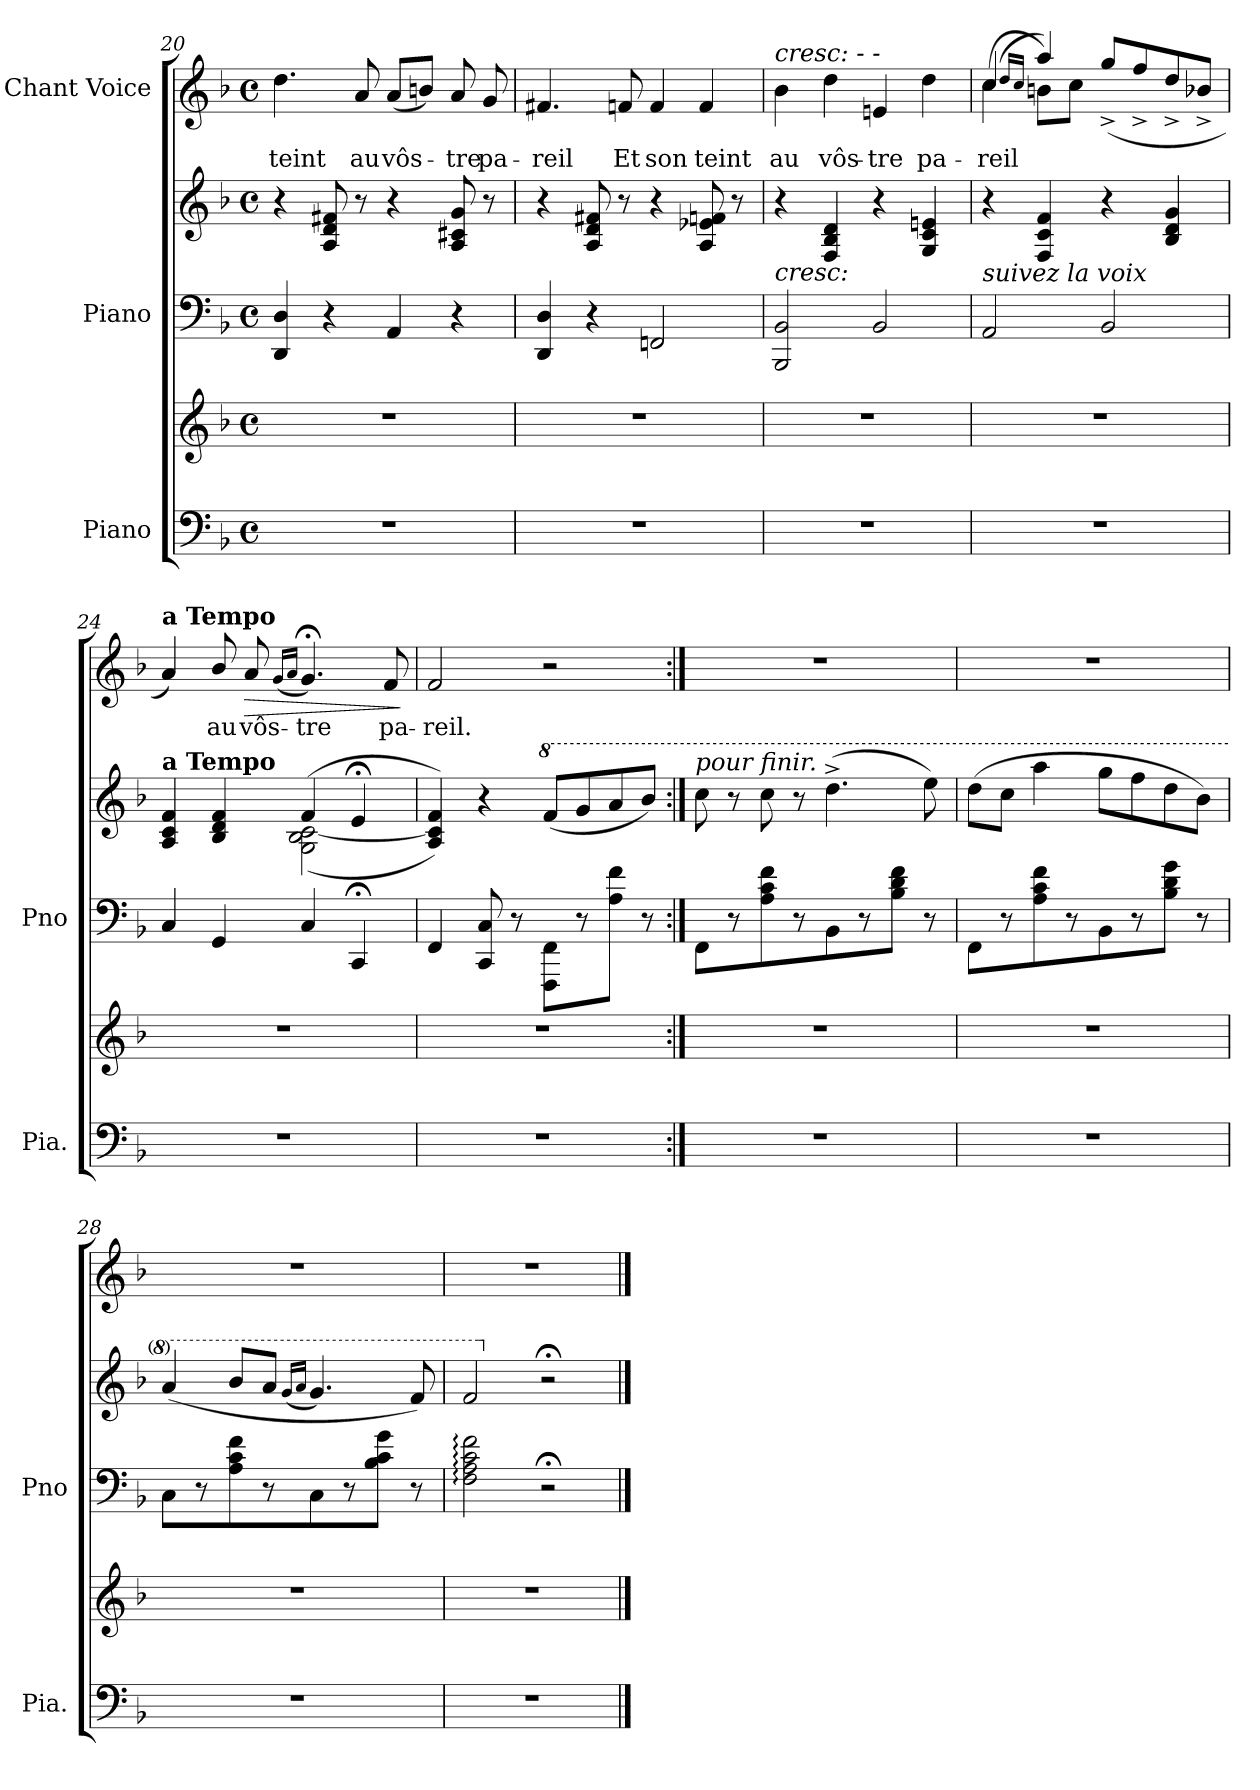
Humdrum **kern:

**kern	**kern	**kern	**kern	**kern	**text	**dynam
*part3	*part3	*part2	*part2	*part1	*part1	*part1
*staff5	*staff4	*staff3	*staff2	*staff1	*staff1	*staff1
*I"Piano	*	*I"Piano	*	*I"Chant Voice	*	*
*I'Pia.	*	*I'Pno	*	*	*	*
*clefF4	*clefG2	*clefF4	*clefG2	*clefG2	*	*
*k[b-]	*k[b-]	*k[b-]	*k[b-]	*k[b-]	*	*
*M4/4	*M4/4	*M4/4	*M4/4	*M4/4	*	*
*met(c)	*met(c)	*met(c)	*met(c)	*met(c)	*	*
=20	=20	=20	=20	=20	=20	=20
!	!	!	!	!	!LO:LY:b	!
1r	1r	4DD/ 4D/	4r	4.dd\	teint	.
.	.	4r	8A/ 8d/ 8f#X/	.	.	.
!	!	!	!	!	!LO:LY:b	!
.	.	.	8r	8a/	au	.
!	!	!	!	!	!LO:LY:b	!
.	.	4AA/	4r	(8a/L	vôs-	.
.	.	.	.	8bn/J)	.	.
!	!	!	!	!	!LO:LY:b	!
.	.	4r	8A/ 8c#X/ 8g/	8a/	-tre	.
!	!	!	!	!	!LO:LY:b	!
.	.	.	8r	8g/	pa-	.
=21	=21	=21	=21	=21	=21	=21
!	!	!	!	!	!LO:LY:b	!
1r	1r	4DD/ 4D/	4r	4.f#X/	-reil	.
.	.	4r	8A/ 8d/ 8f#X/	.	.	.
!	!	!	!	!	!LO:LY:b	!
.	.	.	8r	8fn/	Et	.
!	!	!	!	!	!LO:LY:b	!
.	.	2FFn/	4r	4f/	son	.
!	!	!	!	!	!LO:LY:b	!
.	.	.	8A/ 8e-X/ 8fn/	4f/	teint	.
.	.	.	8r	.	.	.
=22	=22	=22	=22	=22	=22	=22
!	!	!	!	!LO:TX:a:i:t=cresc&colon;   -              -	!	!
!	!	!	!LO:TX:b:i:t=cresc&colon;	!	!	!
!	!	!	!	!	!LO:LY:b	!
1r	1r	2BBB-/ 2BB-/	4r	4b-\	au	.
!	!	!	!	!	!LO:LY:b	!
.	.	.	4F/ 4B-/ 4d/	4dd\	vôs-	.
!	!	!	!	!	!LO:LY:b	!
.	.	2BB-/	4r	4en/	-tre	.
!	!	!	!	!	!LO:LY:b	!
.	.	.	4G/ 4c/ 4en/	4dd\	pa-	.
=23	=23	=23	=23	=23	=23	=23
!	!	!	!	!LO:TX:a:i:t=rit.	!	!
!	!	!LO:TX:a:i:t=suivez  la  voix	!	!	!	!
!	!	!	!	!	!LO:LY:b	!
*	*	*	*	*^	*	*
1r	1r	2AA/	4r	(4cc/	(4cc\	-reil	.
.	.	.	.	.	16qdd/LL	.	.
.	.	.	.	.	16qcc/JJ	.	.
.	.	.	4F/ 4c/ 4f/	4aa/)	8bn\L)	.	.
.	.	.	.	.	8cc\J	.	.
.	.	2BB-/	4r	(8gg^>/L	2ryy	.	.
.	.	.	.	8ff^>/	.	.	.
.	.	.	4B-/ 4d/ 4g/	8dd^>/	.	.	.
.	.	.	.	8b-X^>/J	.	.	.
*	*	*	*	*v	*v	*	*
!!LO:LB:g=z
=24	=24	=24	=24	=24	=24	=24
*	*	*	*^	*	*	*
!	!	!	!	!	!LO:TX:a:B:t=a Tempo	!	!
!	!	!	!LO:TX:a:B:t=a Tempo	!	!	!	!
1r	1r	4C/	4A/ 4c/ 4f/	2ryy	4a/)	.	.
!	!	!	!	!	!	!LO:LY:b	!
.	.	4GG/	4B-/ 4d/ 4f/	.	8b-/	au	.
!	!	!	!	!	!	!LO:LY:b	!LO:HP:b
.	.	.	.	.	8a/	vôs-	>
.	.	.	.	.	(16qg/LL	.	.
.	.	.	.	.	16qa/JJ	.	.
!	!	!	!	!	!	!LO:LY:b	!
.	.	4C/	4f/	((2G\ 2B-\ [2c\	4.g;</)	-tre	.
.	.	4CC;/	4e;</	.	.	.	.
!	!	!	!	!	!	!LO:LY:b	!
.	.	.	.	.	8f/	pa-	.
*	*	*	*v	*v	*	*	*
.	.	.	.	.	.	]
=25	=25	=25	=25	=25	=25	=25
!	!	!	!	!	!LO:LY:b	!
1r	1r	4FF/	4A/ 4c/] 4f/))	2f/	-reil.	.
.	.	8CC/ 8C/	4r	.	.	.
.	.	8r	.	.	.	.
*	*	*	*8va	*	*	*
.	.	8FFF\ 8FF\L	(8ff/L	2r	.	.
.	.	8r	8gg/	.	.	.
.	.	8A\ 8f\J	8aa/	.	.	.
.	.	8r	8bb-/J)	.	.	.
=26:|!	=26:|!	=26:|!	=26:|!	=26:|!	=26:|!	=26:|!
!	!	!	!LO:TX:a:i:t=pour finir.	!	!	!
1r	1r	8FF\L	8ccc\	1r	.	.
.	.	8r	8r	.	.	.
.	.	8A\ 8c\ 8f\	8ccc\	.	.	.
.	.	8r	8r	.	.	.
.	.	8BB-\	(4.ddd^\	.	.	.
.	.	8r	.	.	.	.
.	.	8B-\ 8d\ 8f\J	.	.	.	.
.	.	8r	8eee\)	.	.	.
=27	=27	=27	=27	=27	=27	=27
1r	1r	8FF\L	(8ddd\L	1r	.	.
.	.	8r	8ccc\J	.	.	.
.	.	8A\ 8c\ 8f\	4aaa\	.	.	.
.	.	8r	.	.	.	.
.	.	8BB-\	8ggg\L	.	.	.
.	.	8r	8fff\	.	.	.
.	.	8B-\ 8d\ 8g\J	8ddd\	.	.	.
.	.	8r	8bb-\J)	.	.	.
!!LO:LB:g=z
=28	=28	=28	=28	=28	=28	=28
1r	1r	8C\L	(>4aa/	1r	.	.
.	.	8r	.	.	.	.
.	.	8A\ 8c\ 8f\	8bb-/L	.	.	.
.	.	8r	8aa/J	.	.	.
.	.	.	(16qgg/LL	.	.	.
.	.	.	16qaa/JJ	.	.	.
.	.	8C\	4.gg/)	.	.	.
.	.	8r	.	.	.	.
.	.	8B-\ 8c\ 8g\J	.	.	.	.
.	.	8r	8ff/)	.	.	.
=29	=29	=29	=29	=29	=29	=29
1r	1r	2F\: 2A\: 2c\: 2f\:	2ff/	1r	.	.
*	*	*	*X8va	*	*	*
.	.	2r;<	2r;<	.	.	.
==	==	==	==	==	==	==
*-	*-	*-	*-	*-	*-	*-
